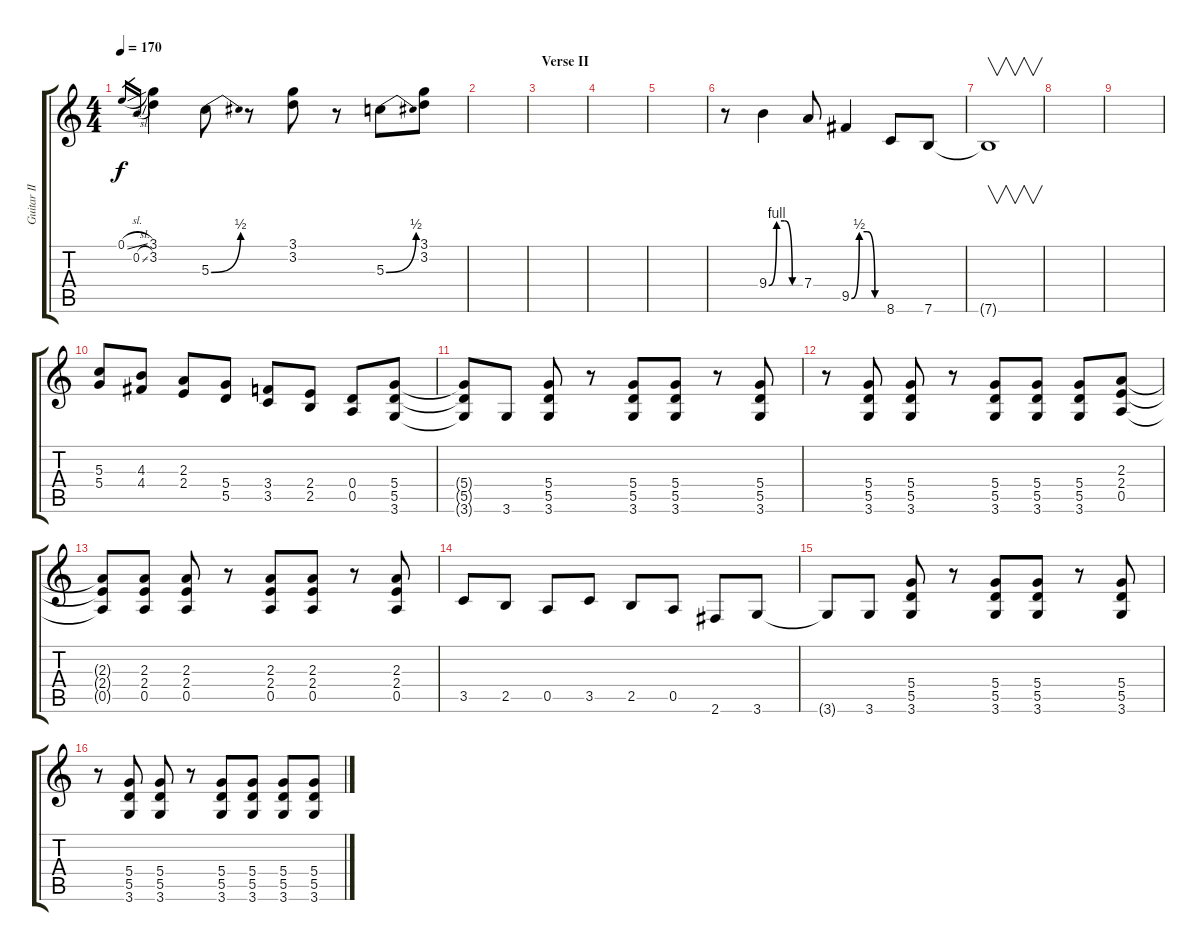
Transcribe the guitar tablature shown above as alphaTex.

\track ("Guitar II (Slash)" "Guitar II ") {instrument distortionguitar}
\staff {score tabs}
\tuning (E4 B3 G3 D3 A2 E2) {hide}
\ts (4 4)
\tempo 170
\clef g2
\ks c
0.1{sl}.16{gr dy f} 0.2{sl}.16{gr} (3.1 3.2).4 5.3{be (bend 0 0 60 2)}.8 r.8 (3.1 3.2).8 r.8 5.3{be (bend 0 0 60 2)}.8 (3.1 3.2).8 |
|
\section ("" "Verse II")
|
|
|
r.8 9.4{be (custom 0 0 15 4 30 4 45 0 60 0)}.4 7.4.8 9.5{be (custom 0 0 15 2 30 2 45 0 60 0)}.4 8.6.8 7.6.8 |
7.6{t}.1{v} |
|
|
(5.3 5.4).8 (4.3 4.4).8 (2.3 2.4).8 (5.4 5.5).8 (3.4 3.5).8 (2.4 2.5).8 (0.4 0.5).8 (5.4 5.5 3.6).8 |
(5.4{t} 5.5{t} 3.6{t}).8 3.6.8 (5.4 5.5 3.6).8 r.8 (5.4 5.5 3.6).8 (5.4 5.5 3.6).8 r.8 (5.4 5.5 3.6).8 |
r.8 (5.4 5.5 3.6).8 (5.4 5.5 3.6).8 r.8 (5.4 5.5 3.6).8 (5.4 5.5 3.6).8 (5.4 5.5 3.6).8 (2.3 2.4 0.5).8 |
(2.3{t} 2.4{t} 0.5{t}).8 (2.3 2.4 0.5).8 (2.3 2.4 0.5).8 r.8 (2.3 2.4 0.5).8 (2.3 2.4 0.5).8 r.8 (2.3 2.4 0.5).8 |
3.5.8 2.5.8 0.5.8 3.5.8 2.5.8 0.5.8 2.6.8 3.6.8 |
3.6{t}.8 3.6.8 (5.4 5.5 3.6).8 r.8 (5.4 5.5 3.6).8 (5.4 5.5 3.6).8 r.8 (5.4 5.5 3.6).8 |
r.8 (5.4 5.5 3.6).8 (5.4 5.5 3.6).8 r.8 (5.4 5.5 3.6).8 (5.4 5.5 3.6).8 (5.4 5.5 3.6).8 (5.4 5.5 3.6).8
